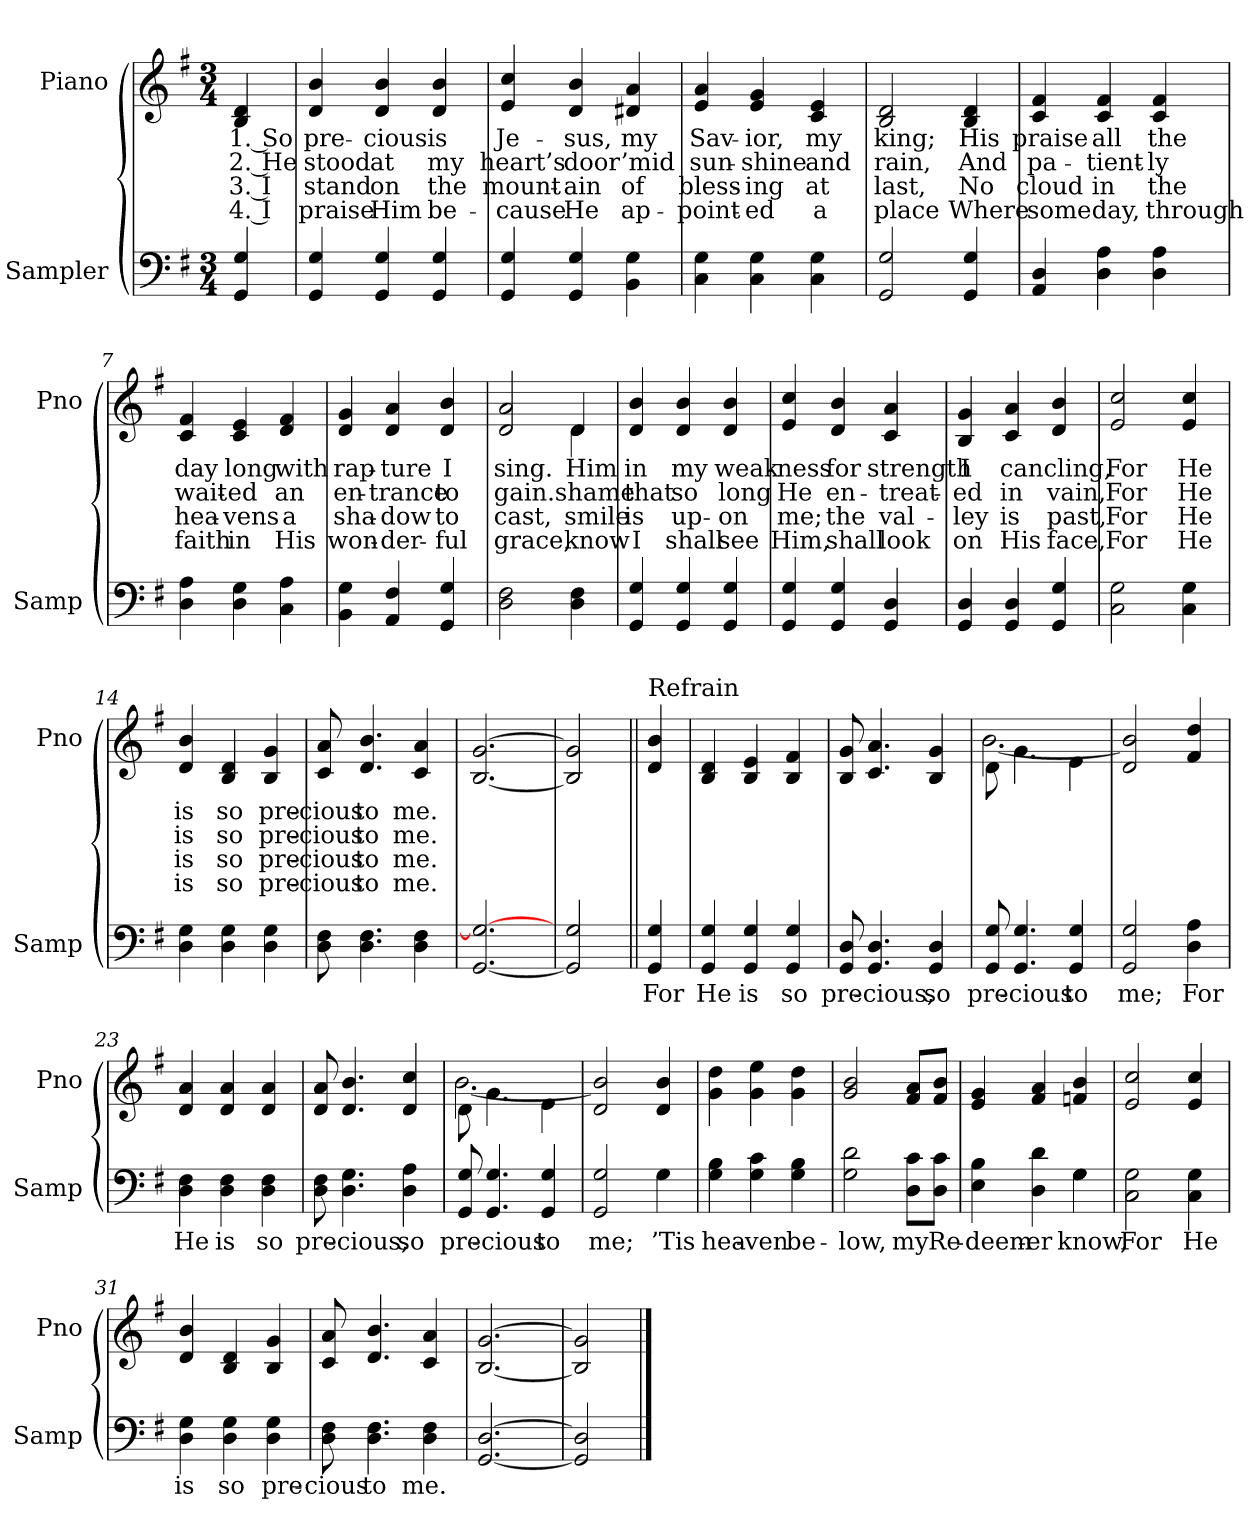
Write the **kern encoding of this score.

**kern	**text	**kern	**text	**text	**text	**text
*part2	*part2	*part1	*part1	*part1	*part1	*part1
*staff2	*staff2	*staff1	*staff1	*staff1	*staff1	*staff1
*I"Sampler	*	*I"Piano	*	*	*	*
*I'Samp	*	*I'Pno	*	*	*	*
*clefF4	*	*clefG2	*	*	*	*
*k[f#]	*	*k[f#]	*	*	*	*
*G:	*	*G:	*	*	*	*
*M3/4	*	*M3/4	*	*	*	*
=1	=1	=1	=1	=1	=1	=1
4GG 4G	.	4B 4d	1. So	2. He	3. I	4. I
=2	=2	=2	=2	=2	=2	=2
4GG 4G	.	4d 4b	pre-	stood	stand	praise
4GG 4G	.	4d 4b	-cious	at	on	Him
4GG 4G	.	4d 4b	is	my	the	be-
=3	=3	=3	=3	=3	=3	=3
4GG 4G	.	4e 4cc	Je-	heart’s	mount-	-cause
4GG 4G	.	4d 4b	-sus,	door	-ain	He
4BB 4G	.	4d#X 4a	my	’mid	of	ap-
=4	=4	=4	=4	=4	=4	=4
4C 4G	.	4e 4a	Sav-	sun-	bless-	-point-
4C 4G	.	4e 4g	-ior,	-shine	-ing	-ed
4C 4G	.	4c 4e	my	and	at	a
=5	=5	=5	=5	=5	=5	=5
2GG 2G	.	2B 2d	king;	rain,	last,	place
4GG 4G	.	4B 4d	His	And	No	Where
=6	=6	=6	=6	=6	=6	=6
4AA 4D	.	4c 4f#	praise	pa-	cloud	some
4D 4A	.	4c 4f#	all	-tient-	in	day,
4D 4A	.	4c 4f#	the	-ly	the	through
=7	=7	=7	=7	=7	=7	=7
4D 4A	.	4c 4f#	day	wait-	hea-	faith
4D 4G	.	4c 4e	long	-ed	-vens	in
4C 4A	.	4d 4f#	with	an	a	His
=8	=8	=8	=8	=8	=8	=8
4BB 4G	.	4d 4g	rap-	en-	sha-	won-
4AA 4F#	.	4d 4a	-ture	-trance	-dow	-der-
4GG 4G	.	4d 4b	I	to	to	-ful
=9	=9	=9	=9	=9	=9	=9
*	*	*^	*	*	*	*
2D 2F#	.	2d 2a	2ryy	sing.	gain.	cast,	grace,
4D 4F#	.	4d/	4d	Him	shame	smile	know
*	*	*v	*v	*	*	*	*
=10	=10	=10	=10	=10	=10	=10
4GG 4G	.	4d 4b	in	that	is	I
4GG 4G	.	4d 4b	my	so	up-	shall
4GG 4G	.	4d 4b	weak-	long	-on	see
=11	=11	=11	=11	=11	=11	=11
4GG 4G	.	4e 4cc	-ness	He	me;	Him,
4GG 4G	.	4d 4b	for	en-	the	shall
4GG 4D	.	4c 4a	strength	-treat-	val-	look
=12	=12	=12	=12	=12	=12	=12
4GG 4D	.	4B 4g	I	-ed	-ley	on
4GG 4D	.	4c 4a	can	in	is	His
4GG 4G	.	4d 4b	cling,	vain,	past,	face,
=13	=13	=13	=13	=13	=13	=13
2C 2G	.	2e 2cc	For	For	For	For
4C 4G	.	4e 4cc	He	He	He	He
=14	=14	=14	=14	=14	=14	=14
4D 4G	.	4d 4b	is	is	is	is
4D 4G	.	4B 4d	so	so	so	so
4D 4G	.	4B 4g	pre-	pre-	pre-	pre-
=15	=15	=15	=15	=15	=15	=15
8D 8F#	.	8c 8a	-cious	-cious	-cious	-cious
4.D 4.F#	.	4.d 4.b	to	to	to	to
4D 4F#	.	4c 4a	me.	me.	me.	me.
=16	=16	=16	=16	=16	=16	=16
[2.GG 2.G_	.	[2.B [2.g	.	.	.	.
=17	=17	=17	=17	=17	=17	=17
2GG] 2G	.	2B] 2g]	.	.	.	.
=18||	=18||	=18||	=18||	=18||	=18||	=18||
!	!	!LO:TX:t=Refrain	!	!	!	!
4GG 4G	For	4d 4b	.	.	.	.
=19	=19	=19	=19	=19	=19	=19
4GG 4G	He	4B 4d	.	.	.	.
4GG 4G	is	4B 4e	.	.	.	.
4GG 4G	so	4B 4f#	.	.	.	.
=20	=20	=20	=20	=20	=20	=20
8GG 8D	pre-	8B 8g	.	.	.	.
4.GG 4.D	-cious,	4.c 4.a	.	.	.	.
4GG 4D	so	4B 4g	.	.	.	.
=21	=21	=21	=21	=21	=21	=21
*	*	*^	*	*	*	*
8GG 8G	pre-	8d\	[2.b	.	.	.	.
4.GG 4.G	-cious	4.g\	.	.	.	.	.
4GG 4G	to	4e\	.	.	.	.	.
*	*	*v	*v	*	*	*	*
=22	=22	=22	=22	=22	=22	=22
2GG 2G	me;	2d 2b]	.	.	.	.
4D 4A	For	4f# 4dd	.	.	.	.
=23	=23	=23	=23	=23	=23	=23
4D 4F#	He	4d 4a	.	.	.	.
4D 4F#	is	4d 4a	.	.	.	.
4D 4F#	so	4d 4a	.	.	.	.
=24	=24	=24	=24	=24	=24	=24
8D 8F#	pre-	8d 8a	.	.	.	.
4.D 4.G	-cious,	4.d 4.b	.	.	.	.
4D 4A	so	4d 4cc	.	.	.	.
=25	=25	=25	=25	=25	=25	=25
*	*	*^	*	*	*	*
8GG 8G	pre-	8d\	[2.b	.	.	.	.
4.GG 4.G	-cious	4.g\	.	.	.	.	.
4GG 4G	to	4e\	.	.	.	.	.
*	*	*v	*v	*	*	*	*
=26	=26	=26	=26	=26	=26	=26
2GG 2G	me;	2d 2b]	.	.	.	.
4G	’Tis	4d 4b	.	.	.	.
=27	=27	=27	=27	=27	=27	=27
4G 4B	hea-	4g 4dd	.	.	.	.
4G 4c	-ven	4g 4ee	.	.	.	.
4G 4B	be-	4g 4dd	.	.	.	.
=28	=28	=28	=28	=28	=28	=28
2G 2d	-low,	2g 2b	.	.	.	.
8D\ 8c\L	my	8f#/ 8a/L	.	.	.	.
8D\ 8c\J	Re-	8f#/ 8b/J	.	.	.	.
=29	=29	=29	=29	=29	=29	=29
*^	*	*	*	*	*	*
4E 4B	2ryy	-deem-	4e 4g	.	.	.	.
4D 4d	.	-er	4f# 4a	.	.	.	.
4G\	4G	know,	4fn 4b	.	.	.	.
*v	*v	*	*	*	*	*	*
=30	=30	=30	=30	=30	=30	=30
2C 2G	For	2e 2cc	.	.	.	.
4C 4G	He	4e 4cc	.	.	.	.
=31	=31	=31	=31	=31	=31	=31
4D 4G	is	4d 4b	.	.	.	.
4D 4G	so	4B 4d	.	.	.	.
4D 4G	pre-	4B 4g	.	.	.	.
=32	=32	=32	=32	=32	=32	=32
8D 8F#	-cious	8c 8a	.	.	.	.
4.D 4.F#	to	4.d 4.b	.	.	.	.
4D 4F#	me.	4c 4a	.	.	.	.
=33	=33	=33	=33	=33	=33	=33
[2.GG [2.D	.	[2.B [2.g	.	.	.	.
=34	=34	=34	=34	=34	=34	=34
2GG] 2D]	.	2B] 2g]	.	.	.	.
==	==	==	==	==	==	==
*-	*-	*-	*-	*-	*-	*-
